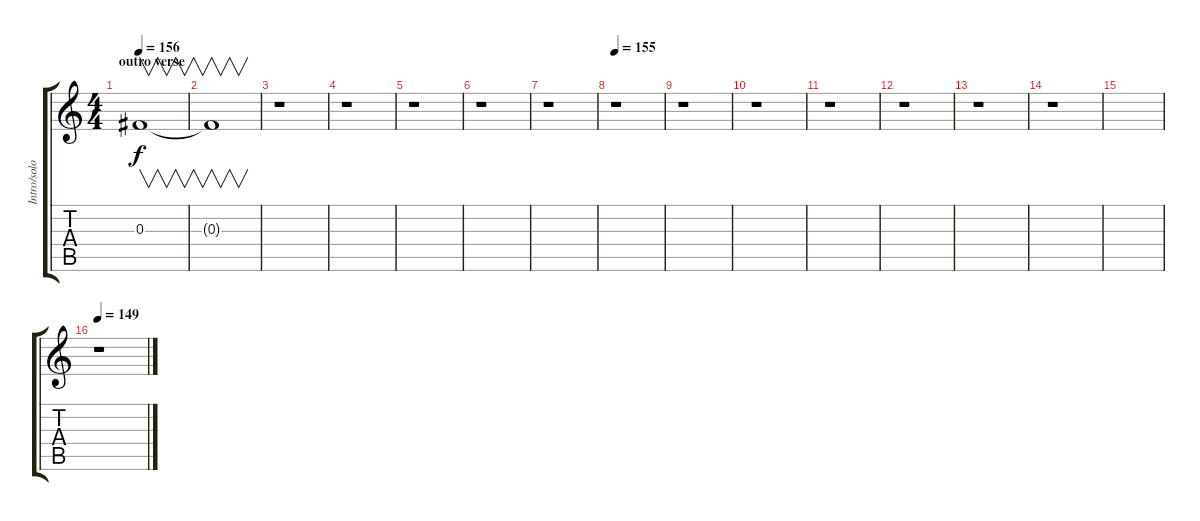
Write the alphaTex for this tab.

\track ("Intro/solo" "Intro/solo") {instrument electricguitarclean}
\staff {score tabs}
\tuning (Eb4 Bb3 Gb3 Db3 Ab2 Eb2) {hide}
\ts (4 4)
\section ("" "outro verse")
\tempo 156
\clef g2
\ks c
0.3{t}.1{v dy f} |
0.3{t}.1{v} |
r.1 |
r.1 |
r.1 |
r.1 |
r.1 |
\tempo 155
r.1 |
r.1 |
r.1 |
r.1 |
r.1 |
r.1 |
r.1 |
|
\tempo 149
r.1
